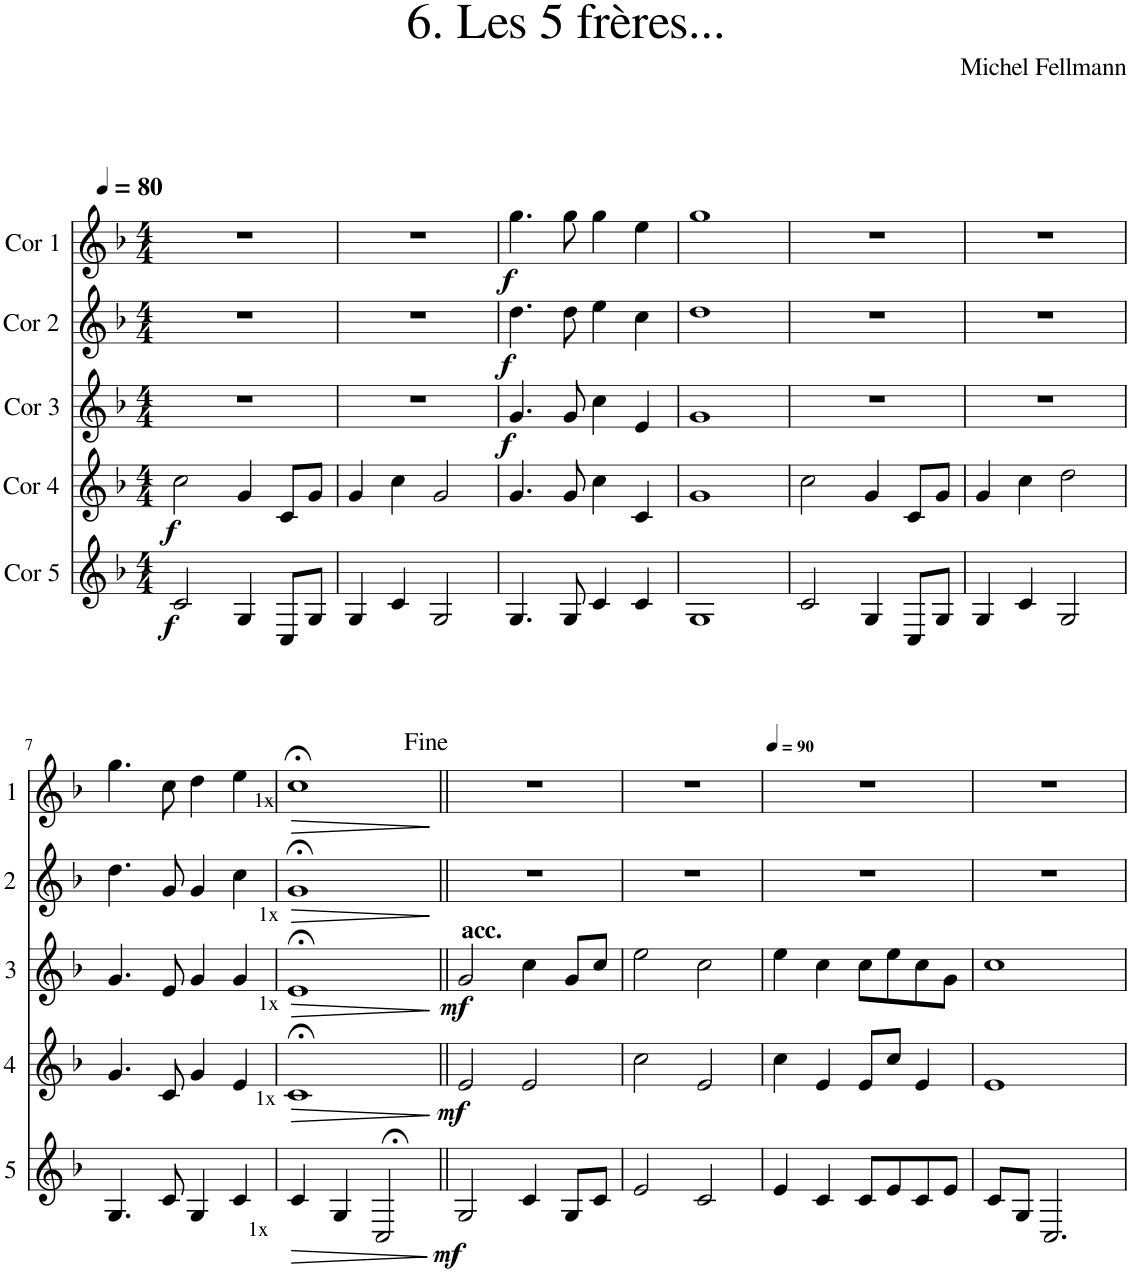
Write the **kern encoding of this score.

**kern	**dynam	**kern	**dynam	**kern	**dynam	**kern	**dynam	**kern	**dynam
*part5	*part5	*part4	*part4	*part3	*part3	*part2	*part2	*part1	*part1
*staff5	*staff5	*staff4	*staff4	*staff3	*staff3	*staff2	*staff2	*staff1	*staff1
*I"Cor 5	*	*I"Cor 4	*	*I"Cor 3	*	*I"Cor 2	*	*I"Cor 1	*
*clefG2	*	*clefG2	*	*clefG2	*	*clefG2	*	*clefG2	*
*Trd4c7	*	*Trd4c7	*	*Trd4c7	*	*Trd4c7	*	*Trd4c7	*
*k[b-]	*	*k[b-]	*	*k[b-]	*	*k[b-]	*	*k[b-]	*
*M4/4	*	*M4/4	*	*M4/4	*	*M4/4	*	*M4/4	*
*MM80	*	*MM80	*	*MM80	*	*MM80	*	*MM80	*
=1	=1	=1	=1	=1	=1	=1	=1	=1	=1
!	!LO:DY:b	!	!LO:DY:b	!	!	!	!	!	!
2c/	f	2cc\	f	1r	.	1r	.	1r	.
4G/	.	4g/	.	.	.	.	.	.	.
8C/L	.	8c/L	.	.	.	.	.	.	.
8G/J	.	8g/J	.	.	.	.	.	.	.
=2	=2	=2	=2	=2	=2	=2	=2	=2	=2
4G/	.	4g/	.	1r	.	1r	.	1r	.
4c/	.	4cc\	.	.	.	.	.	.	.
2G/	.	2g/	.	.	.	.	.	.	.
=3	=3	=3	=3	=3	=3	=3	=3	=3	=3
!	!	!	!	!	!LO:DY:b	!	!LO:DY:b	!	!LO:DY:b
4.G/	.	4.g/	.	4.g/	f	4.dd\	f	4.gg\	f
8G/	.	8g/	.	8g/	.	8dd\	.	8gg\	.
4c/	.	4cc\	.	4cc\	.	4ee\	.	4gg\	.
4c/	.	4c/	.	4e/	.	4cc\	.	4ee\	.
=4	=4	=4	=4	=4	=4	=4	=4	=4	=4
1G	.	1g	.	1g	.	1dd	.	1gg	.
=5	=5	=5	=5	=5	=5	=5	=5	=5	=5
2c/	.	2cc\	.	1r	.	1r	.	1r	.
4G/	.	4g/	.	.	.	.	.	.	.
8C/L	.	8c/L	.	.	.	.	.	.	.
8G/J	.	8g/J	.	.	.	.	.	.	.
=6	=6	=6	=6	=6	=6	=6	=6	=6	=6
4G/	.	4g/	.	1r	.	1r	.	1r	.
4c/	.	4cc\	.	.	.	.	.	.	.
2G/	.	2dd\	.	.	.	.	.	.	.
!!LO:LB:g=z
=7	=7	=7	=7	=7	=7	=7	=7	=7	=7
4.G/	.	4.g/	.	4.g/	.	4.dd\	.	4.gg\	.
8c/	.	8c/	.	8e/	.	8g/	.	8cc\	.
4G/	.	4g/	.	4g/	.	4g/	.	4dd\	.
4c/	.	4e/	.	4g/	.	4cc\	.	4ee\	.
=8	=8	=8	=8	=8	=8	=8	=8	=8	=8
!	!	!	!	!	!	!	!	!LO:TX:a:t=1x	!
!	!	!	!	!	!	!LO:TX:b:t=1x	!	!	!
!	!	!	!	!LO:TX:b:t=1x	!	!	!	!	!
!	!	!LO:TX:b:t=1x	!	!	!	!	!	!	!
!LO:TX:b:t=1x	!	!	!	!	!	!	!	!	!
!	!LO:HP:b	!	!LO:HP:b	!	!LO:HP:b	!	!LO:HP:b	!	!LO:HP:b
4c/	>	1c;<	>	1e;<	>	1g;<	>	1cc;<	>
4G/	.	.	.	.	.	.	.	.	.
2C;</	.	.	.	.	.	.	.	.	.
.	]	.	]	.	]	.	]	.	]
=9||	=9||	=9||	=9||	=9||	=9||	=9||	=9||	=9||	=9||
!	!	!	!	!LO:TX:a:B:t=acc.	!	!	!	!	!
!	!LO:DY:b	!	!LO:DY:b	!	!LO:DY:b	!	!	!	!
2G/	mf	2e/	mf	2g/	mf	1r	.	1r	.
4c/	.	2e/	.	4cc\	.	.	.	.	.
8G/L	.	.	.	8g/L	.	.	.	.	.
8c/J	.	.	.	8cc/J	.	.	.	.	.
=10	=10	=10	=10	=10	=10	=10	=10	=10	=10
2e/	.	2cc\	.	2ee\	.	1r	.	1r	.
2c/	.	2e/	.	2cc\	.	.	.	.	.
=11	=11	=11	=11	=11	=11	=11	=11	=11	=11
*	*	*	*	*	*	*	*	*MM90	*
4e/	.	4cc\	.	4ee\	.	1r	.	1r	.
4c/	.	4e/	.	4cc\	.	.	.	.	.
8c/L	.	8e/L	.	8cc\L	.	.	.	.	.
8e/	.	8cc/J	.	8ee\	.	.	.	.	.
8c/	.	4e/	.	8cc\	.	.	.	.	.
8e/J	.	.	.	8g\J	.	.	.	.	.
=12	=12	=12	=12	=12	=12	=12	=12	=12	=12
8c/L	.	1e	.	1cc	.	1r	.	1r	.
8G/J	.	.	.	.	.	.	.	.	.
2.C/	.	.	.	.	.	.	.	.	.
=	=	=	=	=	=	=	=	=	=
*-	*-	*-	*-	*-	*-	*-	*-	*-	*-
